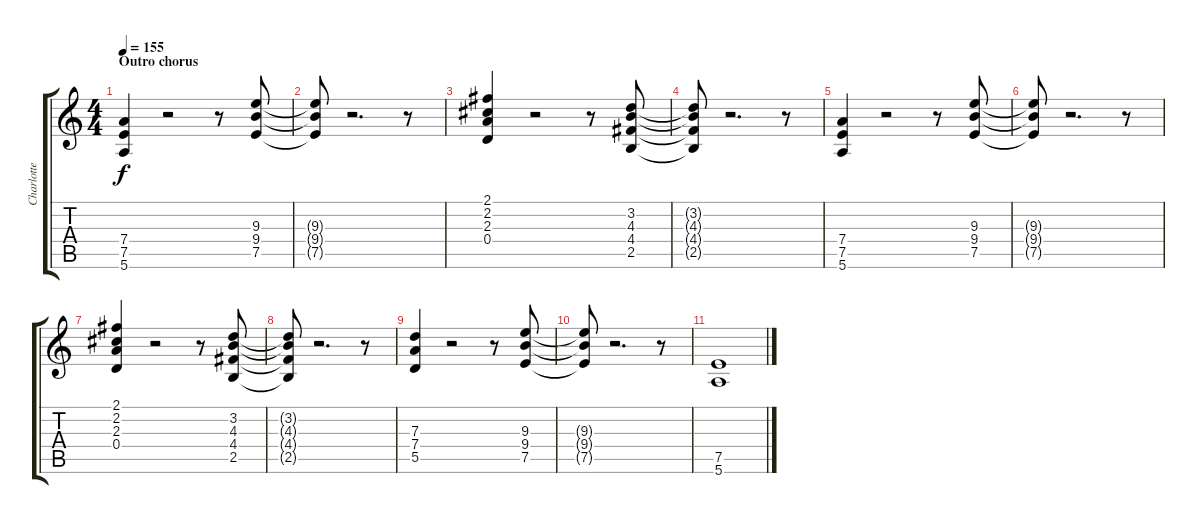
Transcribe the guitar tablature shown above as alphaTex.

\track ("Charlotte Hatherley" "Charlotte ") {instrument overdrivenguitar}
\staff {score tabs}
\tuning (E4 B3 G3 D3 A2 E2) {hide}
\ts (4 4)
\section ("" "Outro chorus")
\tempo 155
\clef g2
\ks c
(7.4 7.5 5.6).4{dy f} r.2 r.8 (9.3 9.4 7.5).8 |
(9.3{t} 9.4{t} 7.5{t}).8 r.2{d} r.8 |
(2.1 2.2 2.3 0.4).4 r.2 r.8 (3.2 4.3 4.4 2.5).8 |
(3.2{t} 4.3{t} 4.4{t} 2.5{t}).8 r.2{d} r.8 |
(7.4 7.5 5.6).4 r.2 r.8 (9.3 9.4 7.5).8 |
(9.3{t} 9.4{t} 7.5{t}).8 r.2{d} r.8 |
(2.1 2.2 2.3 0.4).4 r.2 r.8 (3.2 4.3 4.4 2.5).8 |
(3.2{t} 4.3{t} 4.4{t} 2.5{t}).8 r.2{d} r.8 |
(7.3 7.4 5.5).4 r.2 r.8 (9.3 9.4 7.5).8 |
(9.3{t} 9.4{t} 7.5{t}).8 r.2{d} r.8 |
(7.5 5.6).1{volume 0}
